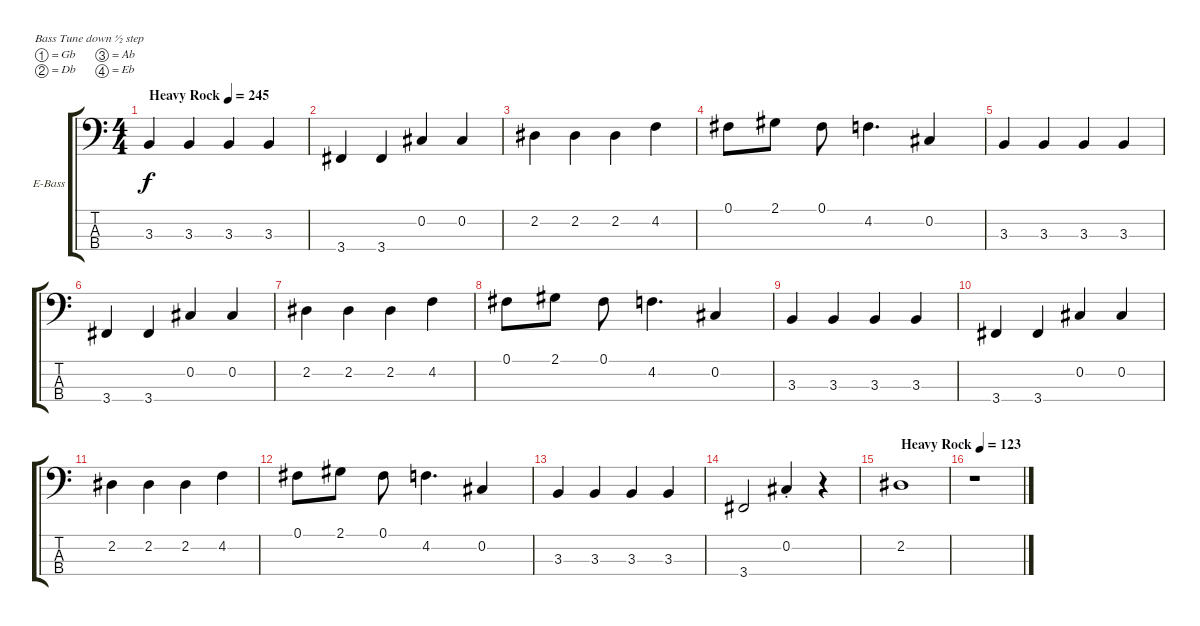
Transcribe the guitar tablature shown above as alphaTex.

\bracketExtendMode groupsimilarinstruments
\firstSystemTrackNameOrientation horizontal
\otherSystemsTrackNameOrientation horizontal
\track ("Bass Guitar" "E-Bass") {instrument electricbassfinger}
\staff {score tabs}
\tuning (Gb2 Db2 Ab1 Eb1)
\ts (4 4)
\tempo (245 "Heavy Rock")
\clef f4
\ks c
3.3.4{dy f} 3.3.4 3.3.4 3.3.4 |
3.4.4 3.4.4 0.2.4 0.2.4 |
2.2.4 2.2.4 2.2.4 4.2.4 |
0.1.8 2.1.8 0.1.8 4.2.4{d} 0.2.4 |
3.3.4 3.3.4 3.3.4 3.3.4 |
3.4.4 3.4.4 0.2.4 0.2.4 |
2.2.4 2.2.4 2.2.4 4.2.4 |
0.1.8 2.1.8 0.1.8 4.2.4{d} 0.2.4 |
3.3.4 3.3.4 3.3.4 3.3.4 |
3.4.4 3.4.4 0.2.4 0.2.4 |
2.2.4 2.2.4 2.2.4 4.2.4 |
0.1.8 2.1.8 0.1.8 4.2.4{d} 0.2.4 |
3.3.4 3.3.4 3.3.4 3.3.4 |
3.4.2 0.2{st}.4 r.4 |
\tempo (123 "Heavy Rock")
2.2.1 |
r.1
